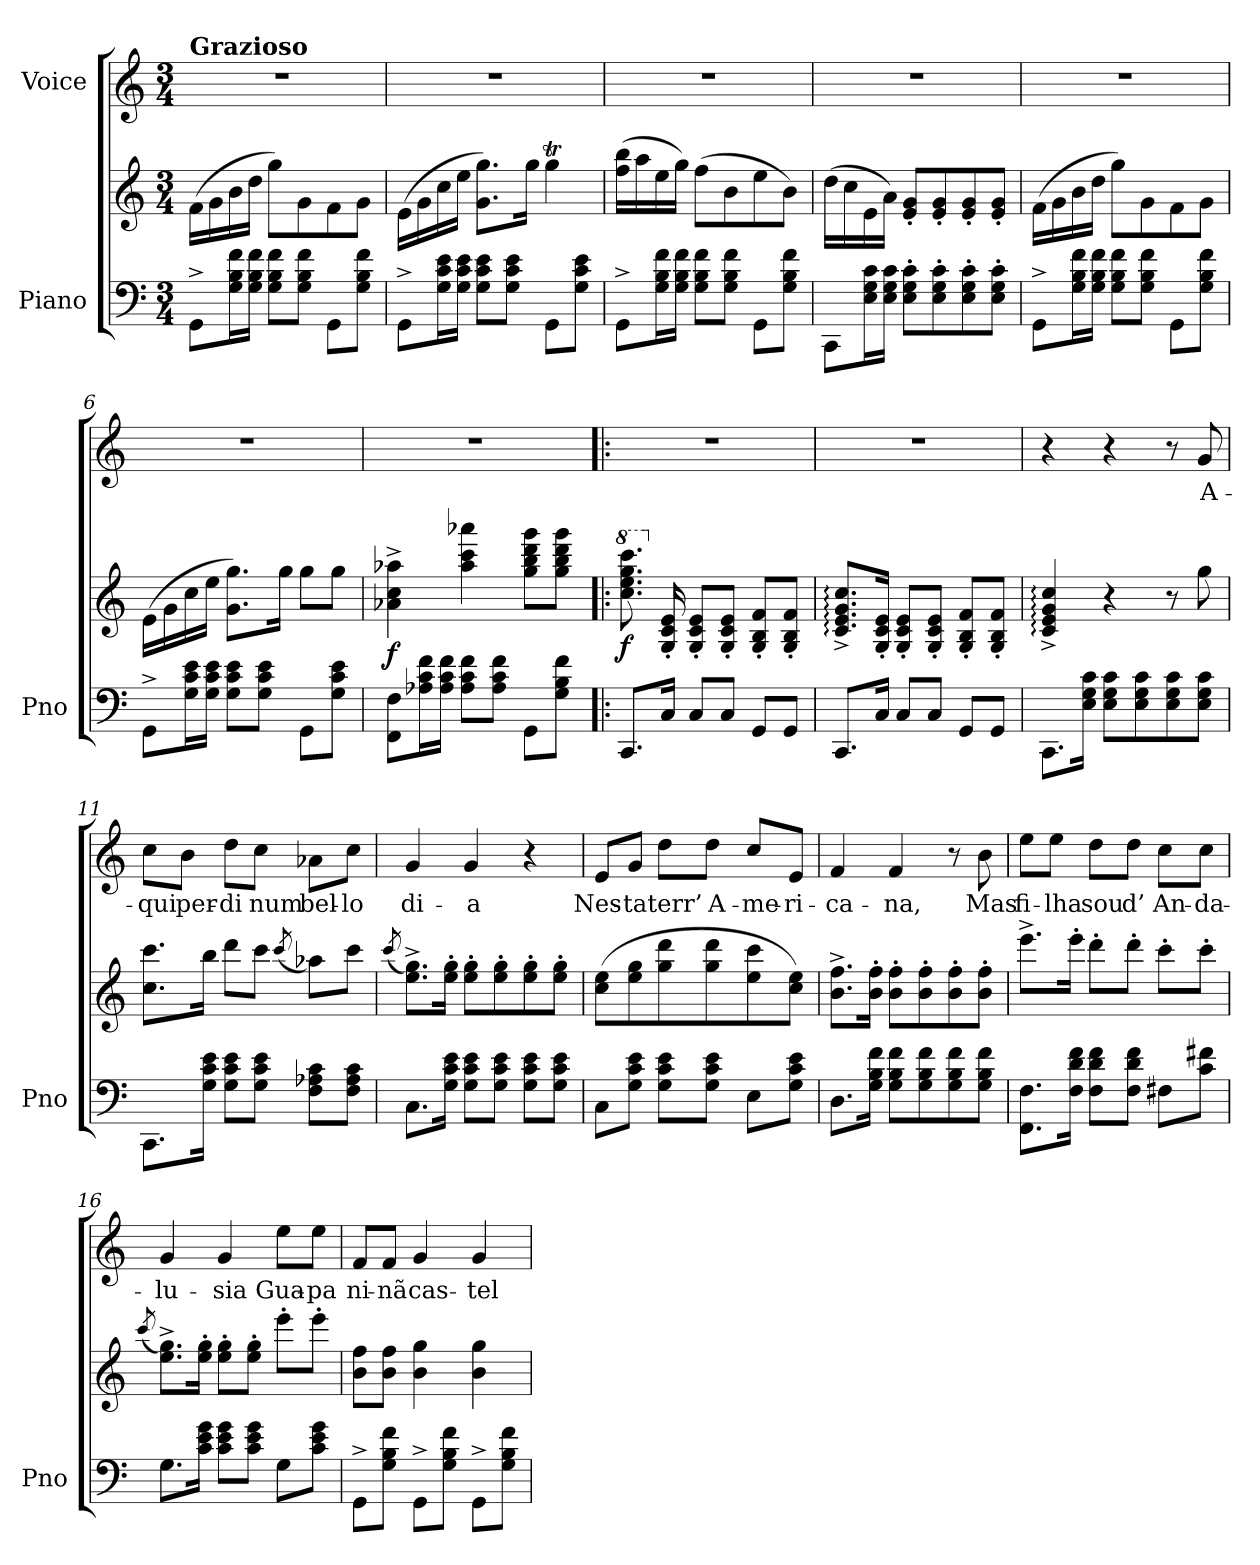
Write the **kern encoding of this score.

**kern	**kern	**dynam	**kern	**text
*part2	*part2	*part2	*part1	*part1
*staff3	*staff2	*staff2/3	*staff1	*staff1
*I"Piano	*	*	*I"Voice	*
*I'Pno	*	*	*	*
*clefF4	*clefG2	*	*clefG2	*
*k[]	*k[]	*	*k[]	*
*M3/4	*M3/4	*	*M3/4	*
=1	=1	=1	=1	=1
!	!	!	!LO:TX:a:B:t=Grazioso	!
8GG^\L	(16f\LL	.	2.r	.
.	16g\	.	.	.
16G\ 16B\ 16f\L	16b\	.	.	.
16G\ 16B\ 16f\JJ	16dd\JJ	.	.	.
8G\ 8B\ 8f\L	8gg\L)	.	.	.
8G\ 8B\ 8f\J	8g\	.	.	.
8GG\L	8f\	.	.	.
8G\ 8B\ 8f\J	8g\J	.	.	.
=2	=2	=2	=2	=2
8GG^\L	(16e\LL	.	2.r	.
.	16g\	.	.	.
16G\ 16c\ 16e\L	16cc\	.	.	.
16G\ 16c\ 16e\JJ	16ee\JJ	.	.	.
8G\ 8c\ 8e\L	8.g\ 8.gg\L)	.	.	.
8G\ 8c\ 8e\J	.	.	.	.
.	16gg\Jk	.	.	.
8GG\L	4ggT\	.	.	.
8G\ 8c\ 8e\J	.	.	.	.
=3	=3	=3	=3	=3
8GG^\L	(16ff\ 16bb\LL	.	2.r	.
.	16aa\	.	.	.
16G\ 16B\ 16f\L	16ee\	.	.	.
16G\ 16B\ 16f\JJ	16gg\JJ)	.	.	.
8G\ 8B\ 8f\L	(8ff\L	.	.	.
8G\ 8B\ 8f\J	8b\	.	.	.
8GG\L	8ee\	.	.	.
8G\ 8B\ 8f\J	8b\J)	.	.	.
=4	=4	=4	=4	=4
8CC\L	(16dd\LL	.	2.r	.
.	16cc\	.	.	.
16E\ 16G\ 16c\L	16e\	.	.	.
16E\ 16G\ 16c\JJ	16a\JJ)	.	.	.
8E\' 8G\' 8c\'L	8e/' 8g/'L	.	.	.
8E\' 8G\' 8c\'	8e/' 8g/'	.	.	.
8E\' 8G\' 8c\'	8e/' 8g/'	.	.	.
8E\' 8G\' 8c\'J	8e/' 8g/'J	.	.	.
=5	=5	=5	=5	=5
8GG^\L	(16f\LL	.	2.r	.
.	16g\	.	.	.
16G\ 16B\ 16f\L	16b\	.	.	.
16G\ 16B\ 16f\JJ	16dd\JJ	.	.	.
8G\ 8B\ 8f\L	8gg\L)	.	.	.
8G\ 8B\ 8f\J	8g\	.	.	.
8GG\L	8f\	.	.	.
8G\ 8B\ 8f\J	8g\J	.	.	.
=6	=6	=6	=6	=6
8GG^\L	(16e\LL	.	2.r	.
.	16g\	.	.	.
16G\ 16c\ 16e\L	16cc\	.	.	.
16G\ 16c\ 16e\JJ	16ee\JJ	.	.	.
8G\ 8c\ 8e\L	8.g\ 8.gg\L)	.	.	.
8G\ 8c\ 8e\J	.	.	.	.
.	16gg\Jk	.	.	.
8GG\L	8gg\L	.	.	.
8G\ 8c\ 8e\J	8gg\J	.	.	.
=7	=7	=7	=7	=7
!	!	!LO:DY:b	!	!
8FF\ 8F\L	4a-X\^ 4cc\^ 4aa-X\^	f	2.r	.
16A-X\ 16c\ 16f\L	.	.	.	.
16A-\ 16c\ 16f\JJ	.	.	.	.
8A-\ 8c\ 8f\L	4aa-\ 4ccc\ 4aaa-X\	.	.	.
8A-\ 8c\ 8f\J	.	.	.	.
8GG\L	8gg\ 8bb\ 8ddd\ 8ggg\L	.	.	.
8G\ 8B\ 8f\J	8gg\ 8bb\ 8ddd\ 8ggg\J	.	.	.
=8!|:	=8!|:	=8!|:	=8!|:	=8!|:
*	*8va	*	*	*
!	!	!LO:DY:b	!	!
8.CC/L	8.ccc\ 8.eee\ 8.ggg\ 8.cccc\	f	2.r	.
*	*X8va	*	*	*
16C/Jk	16G/' 16c/' 16e/'	.	.	.
8C/L	8G/' 8c/' 8e/'L	.	.	.
8C/J	8G/' 8c/' 8e/'J	.	.	.
8GG/L	8G/' 8B/' 8f/'L	.	.	.
8GG/J	8G/' 8B/' 8f/'J	.	.	.
=9	=9	=9	=9	=9
8.CC/L	8.c/::^ 8.e/::^ 8.g/::^ 8.cc/::^L	.	2.r	.
16C/Jk	16G/' 16c/' 16e/'Jk	.	.	.
8C/L	8G/' 8c/' 8e/'L	.	.	.
8C/J	8G/' 8c/' 8e/'J	.	.	.
8GG/L	8G/' 8B/' 8f/'L	.	.	.
8GG/J	8G/' 8B/' 8f/'J	.	.	.
=10	=10	=10	=10	=10
8.CC\L	4c/::^ 4e/::^ 4g/::^ 4cc/::^	.	4r	.
16E\ 16G\ 16c\Jk	.	.	.	.
8E\ 8G\ 8c\L	4r	.	4r	.
8E\ 8G\ 8c\	.	.	.	.
8E\ 8G\ 8c\	8r	.	8r	.
8E\ 8G\ 8c\J	8gg\	.	8g/	A-
=11	=11	=11	=11	=11
8.CC\L	8.cc\ 8.ccc\L	.	8cc\L	-qui
.	.	.	8b\J	per-
16G\ 16c\ 16e\Jk	16bb\Jk	.	.	.
8G\ 8c\ 8e\L	8ddd\L	.	8dd\L	-di
8G\ 8c\ 8e\J	8ccc\J	.	8cc\J	num
.	(8qccc/	.	.	.
8F\ 8A-X\ 8c\L	8aa-X\L)	.	8a-X\L	bel-
8F\ 8A-\ 8c\J	8ccc\J	.	8cc\J	-lo
=12	=12	=12	=12	=12
.	(8qccc/	.	.	.
8.C\L	8.ee\^ 8.gg\^L)	.	4g/	di-
16G\ 16c\ 16e\Jk	16ee\' 16gg\'Jk	.	.	.
8G\ 8c\ 8e\L	8ee\' 8gg\'L	.	4g/	-a
8G\ 8c\ 8e\J	8ee\' 8gg\'	.	.	.
8G\ 8c\ 8e\L	8ee\' 8gg\'	.	4r	.
8G\ 8c\ 8e\J	8ee\' 8gg\'J	.	.	.
=13	=13	=13	=13	=13
8C\L	(8cc\ 8ee\L	.	8e/L	Nes-
8G\ 8c\ 8e\J	8ee\ 8gg\	.	8g/J	-ta
8G\ 8c\ 8e\L	8gg\ 8ddd\	.	8dd\L	terr’
8G\ 8c\ 8e\J	8gg\ 8ddd\	.	8dd\J	A-
8E\L	8ee\ 8ccc\	.	8cc/L	-me-
8G\ 8c\ 8e\J	8cc\ 8ee\J)	.	8e/J	-ri-
=14	=14	=14	=14	=14
8.D\L	8.b\^ 8.ff\^L	.	4f/	-ca-
16G\ 16B\ 16f\Jk	16b\' 16ff\'Jk	.	.	.
8G\ 8B\ 8f\L	8b\' 8ff\'L	.	4f/	-na,
8G\ 8B\ 8f\	8b\' 8ff\'	.	.	.
8G\ 8B\ 8f\	8b\' 8ff\'	.	8r	.
8G\ 8B\ 8f\J	8b\' 8ff\'J	.	8b\	Mas
=15	=15	=15	=15	=15
8.FF\ 8.F\L	8.eee^\L	.	8ee\L	fi-
.	.	.	8ee\J	-lha
16F\ 16d\ 16f\Jk	16eee'\Jk	.	.	.
8F\ 8d\ 8f\L	8ddd'\L	.	8dd\L	sou
8F\ 8d\ 8f\J	8ddd'\J	.	8dd\J	d’
8F#X\L	8ccc'\L	.	8cc\L	An-
8c\ 8f#X\J	8ccc'\J	.	8cc\J	-da-
=16	=16	=16	=16	=16
.	(8qccc/	.	.	.
8.G\L	8.ee\^ 8.gg\^L)	.	4g/	-lu-
16c\ 16e\ 16g\Jk	16ee\' 16gg\'Jk	.	.	.
8c\ 8e\ 8g\L	8ee\' 8gg\'L	.	4g/	-sia
8c\ 8e\ 8g\J	8ee\' 8gg\'J	.	.	.
8G\L	8eee'\L	.	8ee\L	Gua-
8c\ 8e\ 8g\J	8eee'\J	.	8ee\J	-pa
=17	=17	=17	=17	=17
8GG^\L	8b\ 8ff\L	.	8f/L	ni-
8G\ 8B\ 8f\J	8b\ 8ff\J	.	8f/J	-nã
8GG^\L	4b\ 4gg\	.	4g/	cas-
8G\ 8B\ 8f\J	.	.	.	.
8GG^\L	4b\ 4gg\	.	4g/	-tel-
8G\ 8B\ 8f\J	.	.	.	.
=	=	=	=	=
*-	*-	*-	*-	*-
